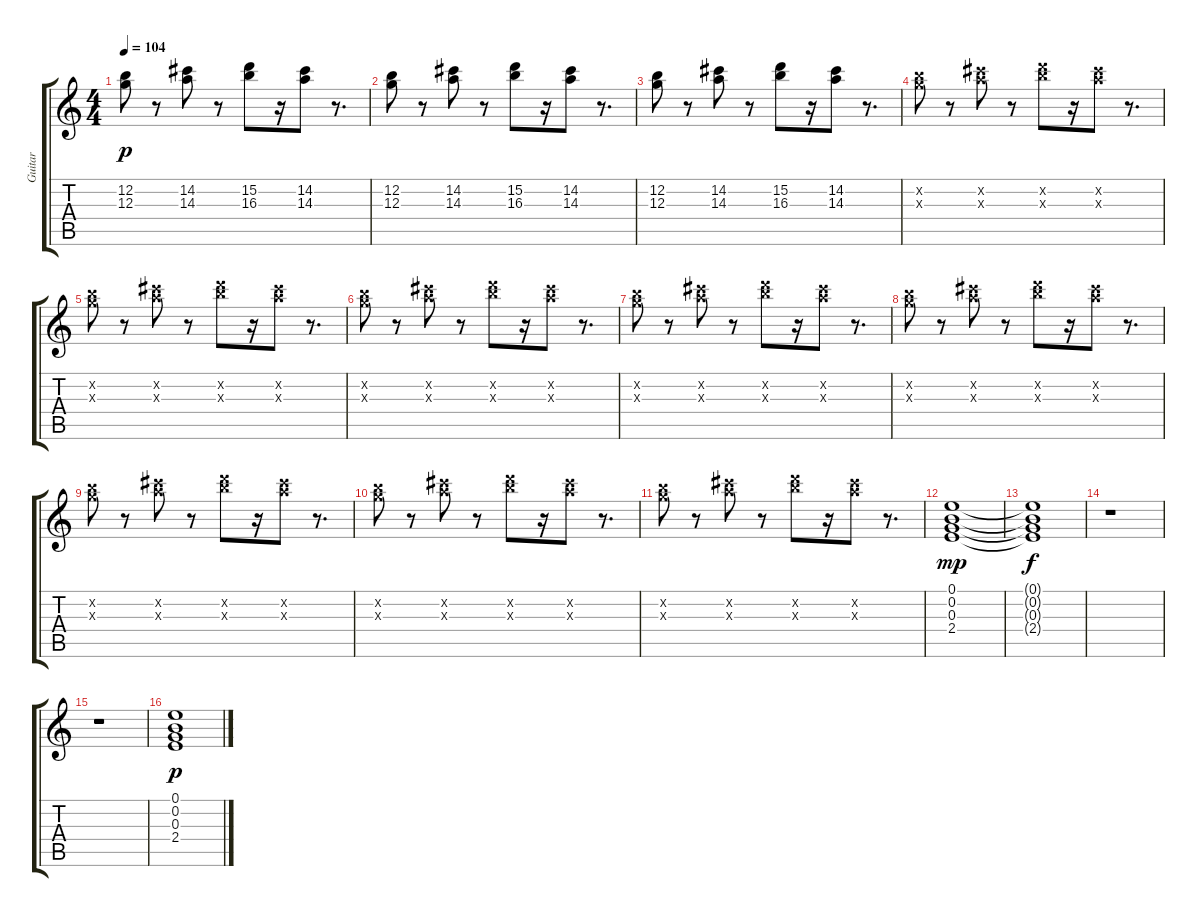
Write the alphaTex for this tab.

\track ("Guitar" "Guitar") {instrument electricguitarjazz}
\staff {score tabs}
\tuning (E4 B3 G3 D3 A2 E2) {hide}
\ts (4 4)
\tempo 104
\clef g2
\ks c
(12.2 12.3).8{dy p} r.8 (14.2 14.3).8 r.8 (15.2 16.3).8 r.16 (14.2 14.3).8 r.8{d} |
(12.2 12.3).8 r.8 (14.2 14.3).8 r.8 (15.2 16.3).8 r.16 (14.2 14.3).8 r.8{d} |
(12.2 12.3).8 r.8 (14.2 14.3).8 r.8 (15.2 16.3).8 r.16 (14.2 14.3).8 r.8{d} |
(12.2{x} 12.3{x}).8 r.8 (14.2{x} 14.3{x}).8 r.8 (15.2{x} 16.3{x}).8 r.16 (14.2{x} 14.3{x}).8 r.8{d} |
(12.2{x} 12.3{x}).8 r.8 (14.2{x} 14.3{x}).8 r.8 (15.2{x} 16.3{x}).8 r.16 (14.2{x} 14.3{x}).8 r.8{d} |
(12.2{x} 12.3{x}).8 r.8 (14.2{x} 14.3{x}).8 r.8 (15.2{x} 16.3{x}).8 r.16 (14.2{x} 14.3{x}).8 r.8{d} |
(12.2{x} 12.3{x}).8 r.8 (14.2{x} 14.3{x}).8 r.8 (15.2{x} 16.3{x}).8 r.16 (14.2{x} 14.3{x}).8 r.8{d} |
(12.2{x} 12.3{x}).8 r.8 (14.2{x} 14.3{x}).8 r.8 (15.2{x} 16.3{x}).8 r.16 (14.2{x} 14.3{x}).8 r.8{d} |
(12.2{x} 12.3{x}).8 r.8 (14.2{x} 14.3{x}).8 r.8 (15.2{x} 16.3{x}).8 r.16 (14.2{x} 14.3{x}).8 r.8{d} |
(12.2{x} 12.3{x}).8 r.8 (14.2{x} 14.3{x}).8 r.8 (15.2{x} 16.3{x}).8 r.16 (14.2{x} 14.3{x}).8 r.8{d} |
(12.2{x} 12.3{x}).8 r.8 (14.2{x} 14.3{x}).8 r.8 (15.2{x} 16.3{x}).8 r.16 (14.2{x} 14.3{x}).8 r.8{d} |
(0.1 0.2 0.3 2.4).1{dy mp} |
(0.1{t} 0.2{t} 0.3{t} 2.4{t}).1{dy f} |
r.1 |
r.1 |
(0.1 0.2 0.3 2.4).1{dy p}
